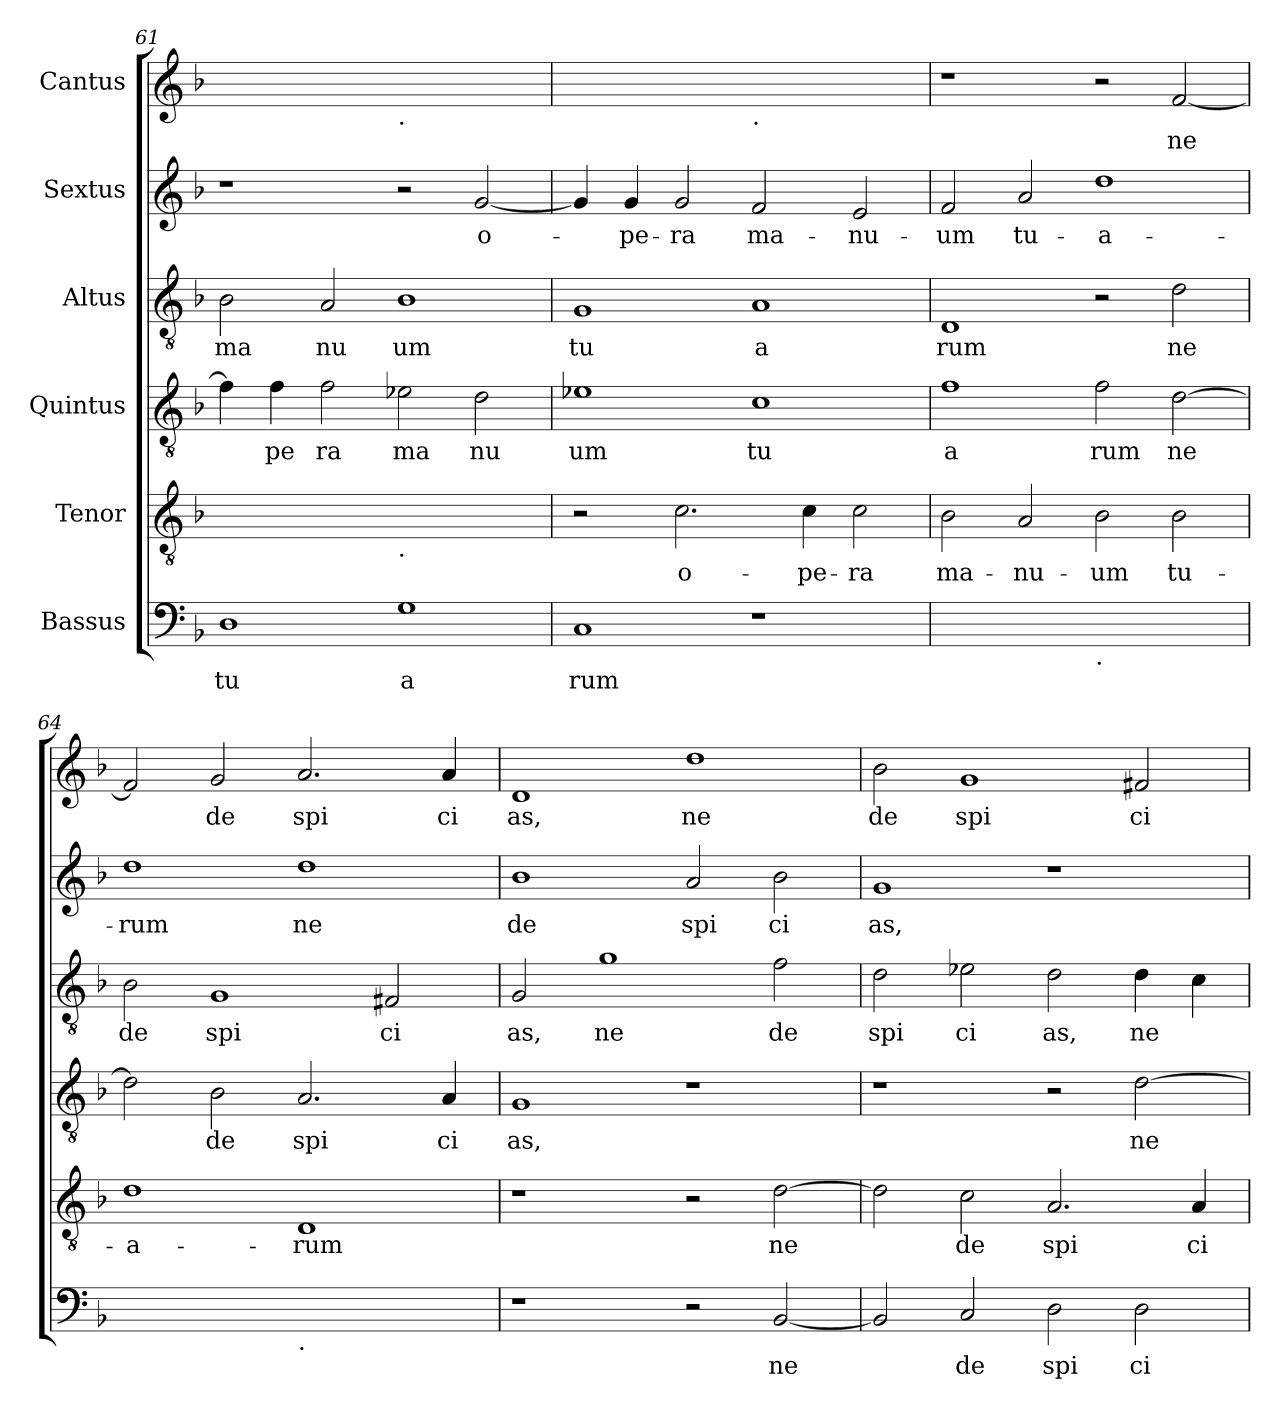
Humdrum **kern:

**kern	**text	**kern	**text	**kern	**text	**kern	**text	**kern	**text	**kern	**text
*part6	*part6	*part5	*part5	*part4	*part4	*part3	*part3	*part2	*part2	*part1	*part1
*staff6	*staff6	*staff5	*staff5	*staff4	*staff4	*staff3	*staff3	*staff2	*staff2	*staff1	*staff1
*I"Bassus	*	*I"Tenor	*	*I"Quintus	*	*I"Altus	*	*I"Sextus	*	*I"Cantus	*
*clefF4	*	*clefGv2	*	*clefGv2	*	*clefGv2	*	*clefG2	*	*clefG2	*
*k[b-]	*	*k[b-]	*	*k[b-]	*	*k[b-]	*	*k[b-]	*	*k[b-]	*
*F:	*	*F:	*	*F:	*	*F:	*	*F:	*	*F:	*
=61	=61	=61	=61	=61	=61	=61	=61	=61	=61	=61	=61
!	!LO:LY:b	!	!	!	!	!	!LO:LY:b	!	!	!	!
1D	tu	1ryy	.	4f\]	.	2B-\	ma	1r	.	1ryy	.
!	!	!	!	!	!LO:LY:b	!	!	!	!	!	!
.	.	.	.	4f\	pe	.	.	.	.	.	.
!	!	!	!	!	!LO:LY:b	!	!LO:LY:b	!	!	!	!
.	.	.	.	2f\	ra	2A/	nu	.	.	.	.
!	!	!	!	!	!	!	!	!	!	!LO:TX:b:t=.	!
!	!	!LO:TX:b:t=.	!	!	!	!	!	!	!	!	!
!	!LO:LY:b	!	!	!	!LO:LY:b	!	!LO:LY:b	!	!	!	!
1G	a	1ryy	.	2e-X\	ma	1B-	um	2r	.	1ryy	.
!	!	!	!	!	!LO:LY:b	!	!	!	!LO:LY:b	!	!
.	.	.	.	2d\	nu	.	.	[<2g/	o-	.	.
=62	=62	=62	=62	=62	=62	=62	=62	=62	=62	=62	=62
!	!LO:LY:b	!	!	!	!LO:LY:b	!	!LO:LY:b	!	!	!	!
1C	rum	2r	.	1e-X	um	1G	tu	4g/]	.	1ryy	.
!	!	!	!	!	!	!	!	!	!LO:LY:b	!	!
.	.	.	.	.	.	.	.	4g/	-pe-	.	.
!	!	!	!LO:LY:b	!	!	!	!	!	!LO:LY:b	!	!
.	.	2.c\	o-	.	.	.	.	2g/	-ra	.	.
!	!	!	!	!	!	!	!	!	!	!LO:TX:b:t=.	!
!	!	!	!	!	!LO:LY:b	!	!LO:LY:b	!	!LO:LY:b	!	!
1r	.	.	.	1c	tu	1A	a	2f/	ma-	1ryy	.
!	!	!	!LO:LY:b	!	!	!	!	!	!	!	!
.	.	4c\	-pe-	.	.	.	.	.	.	.	.
!	!	!	!LO:LY:b	!	!	!	!	!	!LO:LY:b	!	!
.	.	2c\	-ra	.	.	.	.	2e/	-nu-	.	.
=63	=63	=63	=63	=63	=63	=63	=63	=63	=63	=63	=63
!	!	!	!LO:LY:b	!	!LO:LY:b	!	!LO:LY:b	!	!LO:LY:b	!	!
1ryy	.	2B-\	ma-	1f	a	1D	rum	2f/	-um	1r	.
!	!	!	!LO:LY:b	!	!	!	!	!	!LO:LY:b	!	!
.	.	2A/	-nu-	.	.	.	.	2a/	tu-	.	.
!LO:TX:b:t=.	!	!	!	!	!	!	!	!	!	!	!
!	!	!	!LO:LY:b	!	!LO:LY:b	!	!	!	!LO:LY:b	!	!
1ryy	.	2B-\	-um	2f\	rum	2r	.	1dd	-a-	2r	.
!	!	!	!LO:LY:b	!	!LO:LY:b	!	!LO:LY:b	!	!	!	!LO:LY:b
.	.	2B-\	tu-	[>2d\	ne	2d\	ne	.	.	[<2f/	ne
=64	=64	=64	=64	=64	=64	=64	=64	=64	=64	=64	=64
!	!	!	!LO:LY:b	!	!	!	!LO:LY:b	!	!LO:LY:b	!	!
1ryy	.	1d	-a-	2d\]	.	2B-\	de	1dd	-rum	2f/]	.
!	!	!	!	!	!LO:LY:b	!	!LO:LY:b	!	!	!	!LO:LY:b
.	.	.	.	2B-\	de	1G	spi	.	.	2g/	de
!LO:TX:b:t=.	!	!	!	!	!	!	!	!	!	!	!
!	!	!	!LO:LY:b	!	!LO:LY:b	!	!	!	!LO:LY:b	!	!LO:LY:b
1ryy	.	1D	-rum	2.A/	spi	.	.	1dd	ne	2.a/	spi
!	!	!	!	!	!	!	!LO:LY:b	!	!	!	!
.	.	.	.	.	.	2F#X/	ci	.	.	.	.
!	!	!	!	!	!LO:LY:b	!	!	!	!	!	!LO:LY:b
.	.	.	.	4A/	ci	.	.	.	.	4a/	ci
!!LO:LB:g=z
=65	=65	=65	=65	=65	=65	=65	=65	=65	=65	=65	=65
!	!	!	!	!	!LO:LY:b	!	!LO:LY:b	!	!LO:LY:b	!	!LO:LY:b
1r	.	1r	.	1G	as,	2G/	as,	1b-	de	1d	as,
!	!	!	!	!	!	!	!LO:LY:b	!	!	!	!
.	.	.	.	.	.	1g	ne	.	.	.	.
!	!	!	!	!	!	!	!	!	!LO:LY:b	!	!LO:LY:b
2r	.	2r	.	1r	.	.	.	2a/	spi	1dd	ne
!	!LO:LY:b	!	!LO:LY:b	!	!	!	!LO:LY:b	!	!LO:LY:b	!	!
[<2BB-/	ne	[>2d\	ne	.	.	2f\	de	2b-\	ci	.	.
=66	=66	=66	=66	=66	=66	=66	=66	=66	=66	=66	=66
!	!	!	!	!	!	!	!LO:LY:b	!	!LO:LY:b	!	!LO:LY:b
2BB-/]	.	2d\]	.	1r	.	2d\	spi	1g	as,	2b-\	de
!	!LO:LY:b	!	!LO:LY:b	!	!	!	!LO:LY:b	!	!	!	!LO:LY:b
2C/	de	2c\	de	.	.	2e-X\	ci	.	.	1g	spi
!	!LO:LY:b	!	!LO:LY:b	!	!	!	!LO:LY:b	!	!	!	!
2D\	spi	2.A/	spi	2r	.	2d\	as,	1r	.	.	.
!	!LO:LY:b	!	!	!	!LO:LY:b	!	!LO:LY:b	!	!	!	!LO:LY:b
2D\	ci	.	.	[>2d\	ne	4d\	ne	.	.	2f#X/	ci
!	!	!	!LO:LY:b	!	!	!	!	!	!	!	!
.	.	4A/	ci	.	.	4c\	.	.	.	.	.
=	=	=	=	=	=	=	=	=	=	=	=
*-	*-	*-	*-	*-	*-	*-	*-	*-	*-	*-	*-
